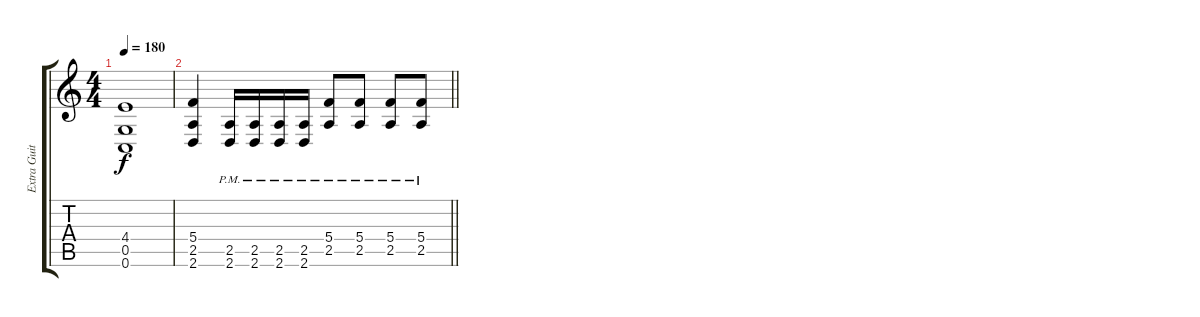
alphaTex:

\track ("Extra Guitar" "Extra Guit") {instrument distortionguitar}
\staff {score tabs}
\tuning (D4 A3 F3 C3 G2 C2) {hide}
\ts (4 4)
\tempo 180
\clef g2
\ks c
(4.4 0.5 0.6).1{dy f} |
\barLineRight lightlight
(5.4 2.5 2.6).4 (2.5 2.6{pm}).16 (2.5 2.6{pm}).16 (2.5 2.6{pm}).16 (2.5 2.6{pm}).16 (5.4{pm} 2.5{pm}).8 (5.4{pm} 2.5{pm}).8 (5.4{pm} 2.5{pm}).8 (5.4{pm} 2.5{pm}).8
